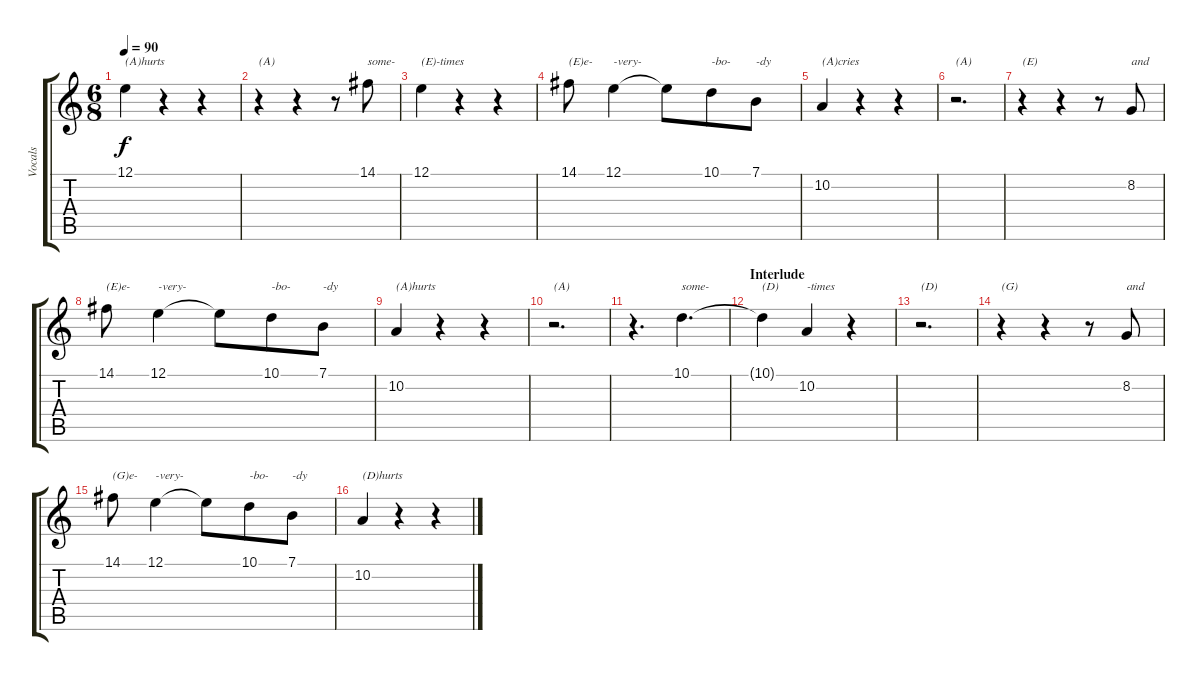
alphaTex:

\track ("Vocals" "Vocals") {instrument steeldrums}
\staff {score tabs}
\tuning (E4 B3 G3 D3 A2 E2) {hide}
\ts (6 8)
\tempo 90
\clef g2
\ks c
12.1.4{txt "(A)hurts" dy f} r.4 r.4 |
r.4{txt "(A)"} r.4 r.8 14.1.8{txt "some-"} |
12.1.4{txt "(E)-times"} r.4 r.4 |
14.1.8{txt "(E)e-"} 12.1.4{txt "-very-"} 12.1{t}.8 10.1.8{txt "-bo-"} 7.1.8{txt "-dy"} |
10.2.4{txt "(A)cries"} r.4 r.4 |
r.2{d txt "(A)"} |
r.4{txt "(E)"} r.4 r.8 8.2.8{txt "and"} |
14.1.8{txt "(E)e-"} 12.1.4{txt "-very-"} 12.1{t}.8 10.1.8{txt "-bo-"} 7.1.8{txt "-dy"} |
10.2.4{txt "(A)hurts"} r.4 r.4 |
r.2{d txt "(A)"} |
r.4{d} 10.1.4{d txt "some-"} |
\section ("" "Interlude")
10.1{t}.4{txt "(D)"} 10.2.4{txt "-times"} r.4 |
r.2{d txt "(D)"} |
r.4{txt "(G)"} r.4 r.8 8.2.8{txt "and"} |
14.1.8{txt "(G)e-"} 12.1.4{txt "-very-"} 12.1{t}.8 10.1.8{txt "-bo-"} 7.1.8{txt "-dy"} |
10.2.4{txt "(D)hurts"} r.4 r.4
